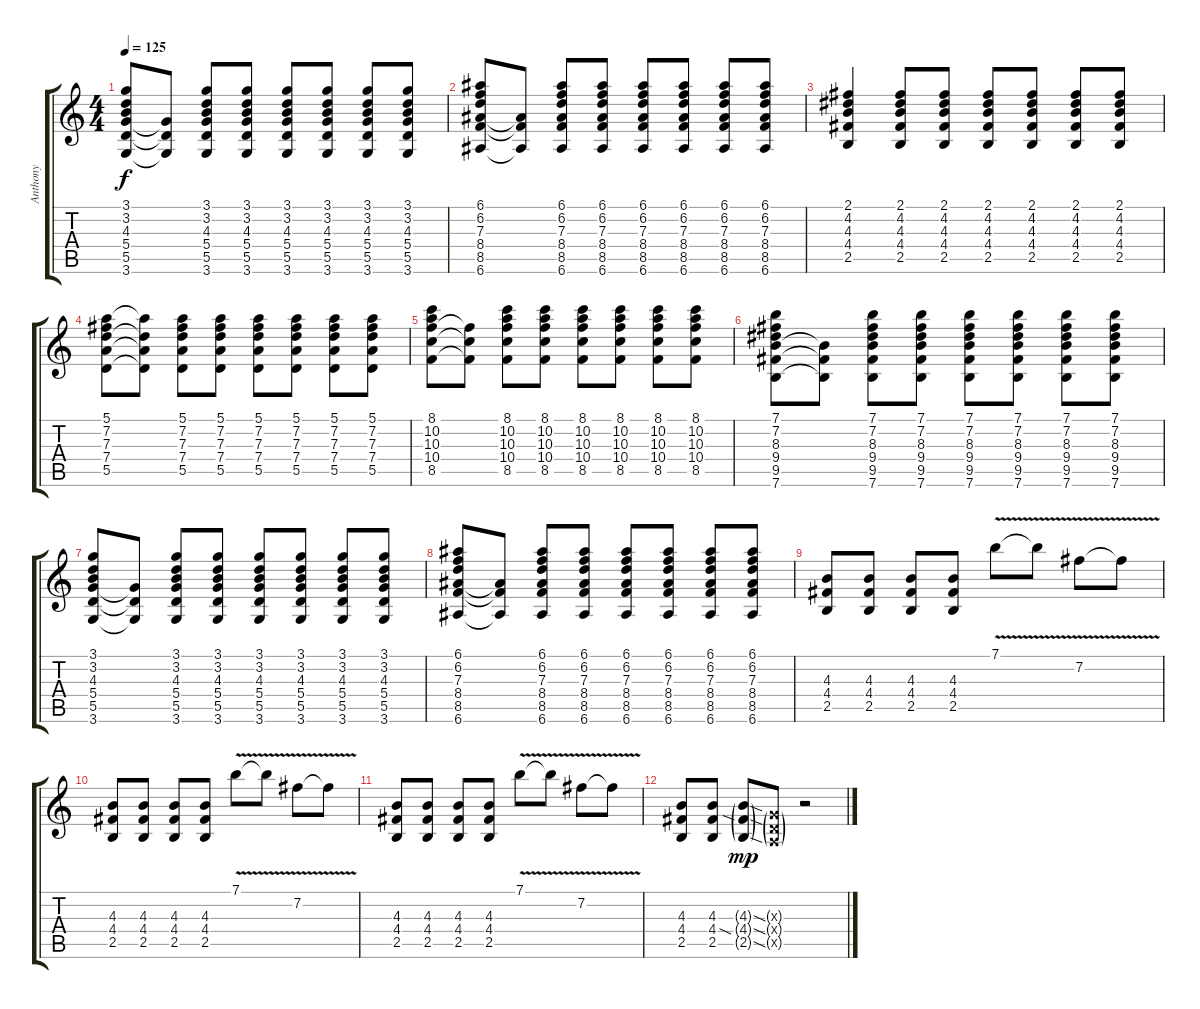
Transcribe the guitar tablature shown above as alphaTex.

\track ("Anthony" "Anthony") {instrument distortionguitar}
\staff {score tabs}
\tuning (E4 B3 G3 D3 A2 E2) {hide}
\ts (4 4)
\tempo 125
\clef g2
\ks c
(3.1 3.2 4.3 5.4 5.5 3.6).8{dy f} (5.4{t} 5.5{t} 3.6{t}).8 (3.1 3.2 4.3 5.4 5.5 3.6).8 (3.1 3.2 4.3 5.4 5.5 3.6).8 (3.1 3.2 4.3 5.4 5.5 3.6).8 (3.1 3.2 4.3 5.4 5.5 3.6).8 (3.1 3.2 4.3 5.4 5.5 3.6).8 (3.1 3.2 4.3 5.4 5.5 3.6).8 |
(6.1 6.2 7.3 8.4 8.5 6.6).8 (8.4{t} 8.5{t} 6.6{t}).8 (6.1 6.2 7.3 8.4 8.5 6.6).8 (6.1 6.2 7.3 8.4 8.5 6.6).8 (6.1 6.2 7.3 8.4 8.5 6.6).8 (6.1 6.2 7.3 8.4 8.5 6.6).8 (6.1 6.2 7.3 8.4 8.5 6.6).8 (6.1 6.2 7.3 8.4 8.5 6.6).8 |
(2.1 4.2 4.3 4.4 2.5).4 (2.1 4.2 4.3 4.4 2.5).8 (2.1 4.2 4.3 4.4 2.5).8 (2.1 4.2 4.3 4.4 2.5).8 (2.1 4.2 4.3 4.4 2.5).8 (2.1 4.2 4.3 4.4 2.5).8 (2.1 4.2 4.3 4.4 2.5).8 |
(5.1 7.2 7.3 7.4 5.5).8 (5.1{t} 7.3{t} 7.4{t} 5.5{t}).8 (5.1 7.2 7.3 7.4 5.5).8 (5.1 7.2 7.3 7.4 5.5).8 (5.1 7.2 7.3 7.4 5.5).8 (5.1 7.2 7.3 7.4 5.5).8 (5.1 7.2 7.3 7.4 5.5).8 (5.1 7.2 7.3 7.4 5.5).8 |
(8.1 10.2 10.3 10.4 8.5).8 (10.3{t} 10.4{t} 8.5{t}).8 (8.1 10.2 10.3 10.4 8.5).8 (8.1 10.2 10.3 10.4 8.5).8 (8.1 10.2 10.3 10.4 8.5).8 (8.1 10.2 10.3 10.4 8.5).8 (8.1 10.2 10.3 10.4 8.5).8 (8.1 10.2 10.3 10.4 8.5).8 |
(7.1 7.2 8.3 9.4 9.5 7.6).8 (9.4{t} 9.5{t} 7.6{t}).8 (7.1 7.2 8.3 9.4 9.5 7.6).8 (7.1 7.2 8.3 9.4 9.5 7.6).8 (7.1 7.2 8.3 9.4 9.5 7.6).8 (7.1 7.2 8.3 9.4 9.5 7.6).8 (7.1 7.2 8.3 9.4 9.5 7.6).8 (7.1 7.2 8.3 9.4 9.5 7.6).8 |
(3.1 3.2 4.3 5.4 5.5 3.6).8 (5.4{t} 5.5{t} 3.6{t}).8 (3.1 3.2 4.3 5.4 5.5 3.6).8 (3.1 3.2 4.3 5.4 5.5 3.6).8 (3.1 3.2 4.3 5.4 5.5 3.6).8 (3.1 3.2 4.3 5.4 5.5 3.6).8 (3.1 3.2 4.3 5.4 5.5 3.6).8 (3.1 3.2 4.3 5.4 5.5 3.6).8 |
(6.1 6.2 7.3 8.4 8.5 6.6).8 (8.4{t} 8.5{t} 6.6{t}).8 (6.1 6.2 7.3 8.4 8.5 6.6).8 (6.1 6.2 7.3 8.4 8.5 6.6).8 (6.1 6.2 7.3 8.4 8.5 6.6).8 (6.1 6.2 7.3 8.4 8.5 6.6).8 (6.1 6.2 7.3 8.4 8.5 6.6).8 (6.1 6.2 7.3 8.4 8.5 6.6).8 |
(4.3 4.4 2.5).8 (4.3 4.4 2.5).8 (4.3 4.4 2.5).8 (4.3 4.4 2.5).8 7.1{v}.8 7.1{t}.8 7.2{v}.8 7.2{t}.8 |
(4.3 4.4 2.5).8 (4.3 4.4 2.5).8 (4.3 4.4 2.5).8 (4.3 4.4 2.5).8 7.1{v}.8 7.1{t}.8 7.2{v}.8 7.2{t}.8 |
(4.3 4.4 2.5).8 (4.3 4.4 2.5).8 (4.3 4.4 2.5).8 (4.3 4.4 2.5).8 7.1{v}.8 7.1{t}.8 7.2{v}.8 7.2{t}.8 |
(4.3 4.4 2.5).8 (4.3 4.4 2.5).8 (4.3{sod g} 4.4{sia sod g} 2.5{sod g}).8{dy mp} (0.3{g x} 0.4{g x} 0.5{g x}).8 r.2
